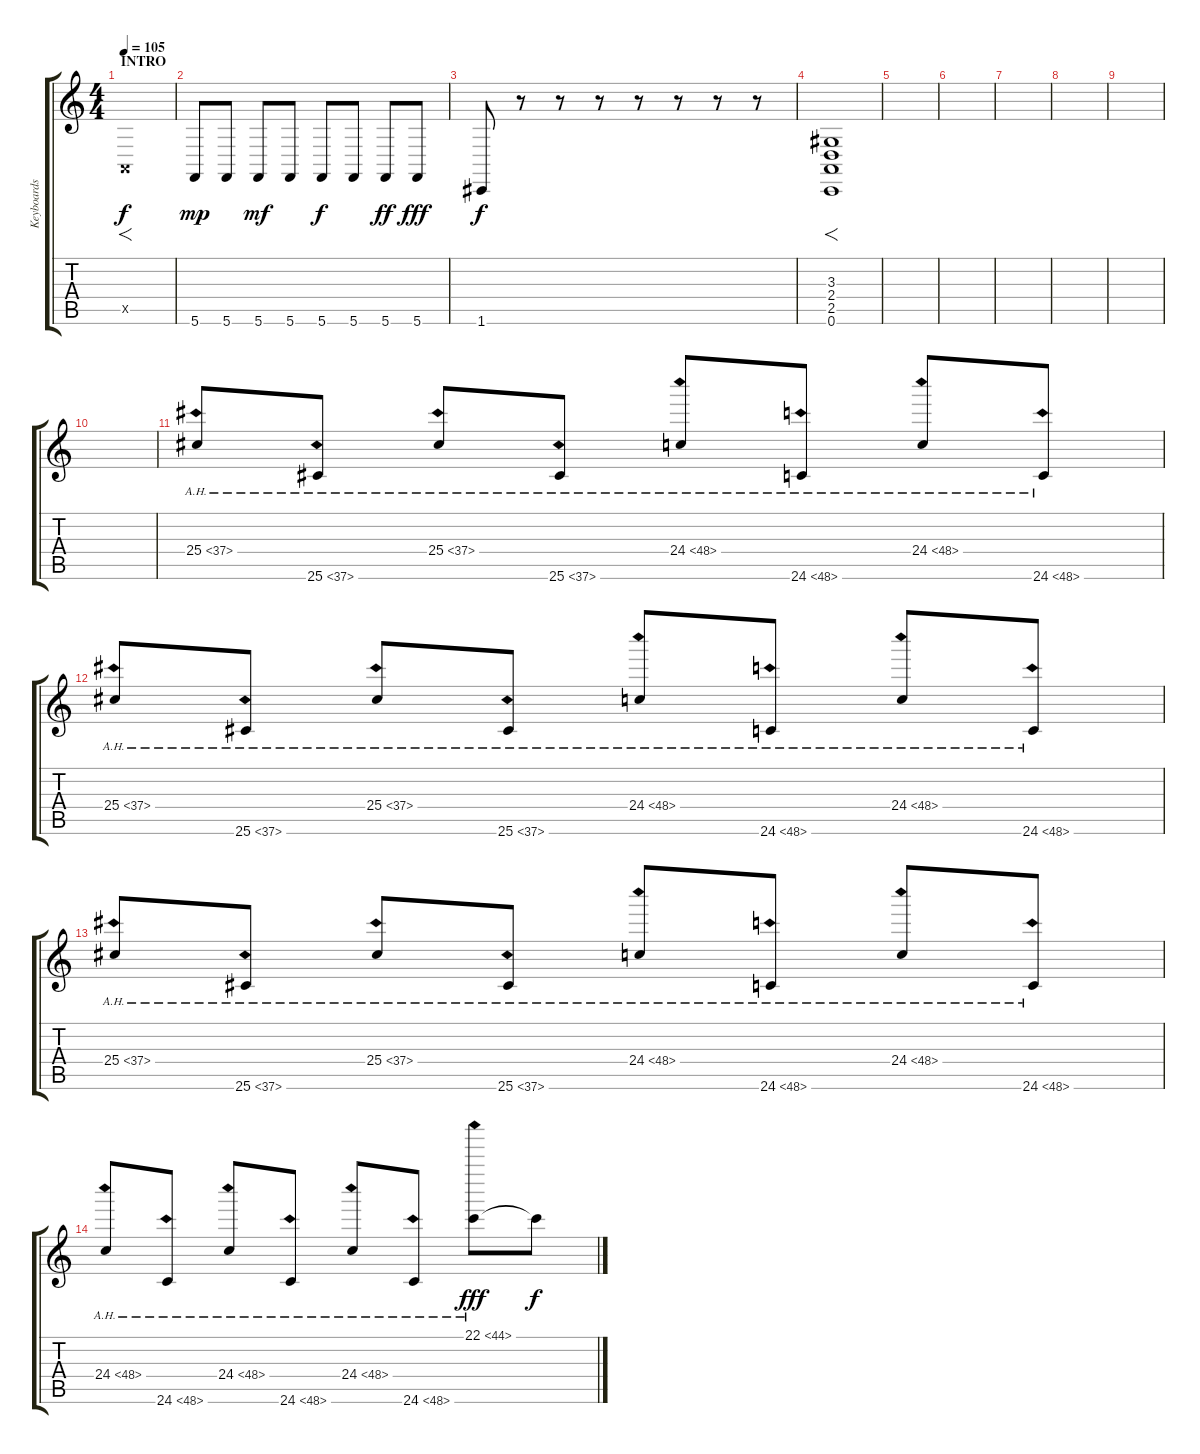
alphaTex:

\track ("Keyboards" "Keyboards") {instrument stringensemble1}
\staff {score tabs}
\tuning (D4 A3 F3 C3 G2 C2) {hide}
\ts (4 4)
\section ("" "INTRO")
\tempo 105
\clef g2
\ks c
2.5{x}.1{f dy f instrument stringensemble1} |
5.6.8{dy mp} 5.6.8 5.6.8{dy mf} 5.6.8 5.6.8{dy f} 5.6.8 5.6.8{dy ff} 5.6.8{dy fff} |
1.6.8{dy f} r.8 r.8 r.8 r.8 r.8 r.8 r.8 |
(3.3 2.4 2.5 0.6).1{f} |
|
|
|
|
|
|
25.4{ah 12}.8 25.6{ah 12}.8 25.4{ah 12}.8 25.6{ah 12}.8 24.4{ah 24}.8 24.6{ah 24}.8 24.4{ah 24}.8 24.6{ah 24}.8 |
25.4{ah 12}.8 25.6{ah 12}.8 25.4{ah 12}.8 25.6{ah 12}.8 24.4{ah 24}.8 24.6{ah 24}.8 24.4{ah 24}.8 24.6{ah 24}.8 |
25.4{ah 12}.8 25.6{ah 12}.8 25.4{ah 12}.8 25.6{ah 12}.8 24.4{ah 24}.8 24.6{ah 24}.8 24.4{ah 24}.8 24.6{ah 24}.8 |
24.4{ah 24}.8 24.6{ah 24}.8 24.4{ah 24}.8 24.6{ah 24}.8 24.4{ah 24}.8 24.6{ah 24}.8 22.1{ah 22}.8{dy fff} 22.1{t}.8{dy f}
